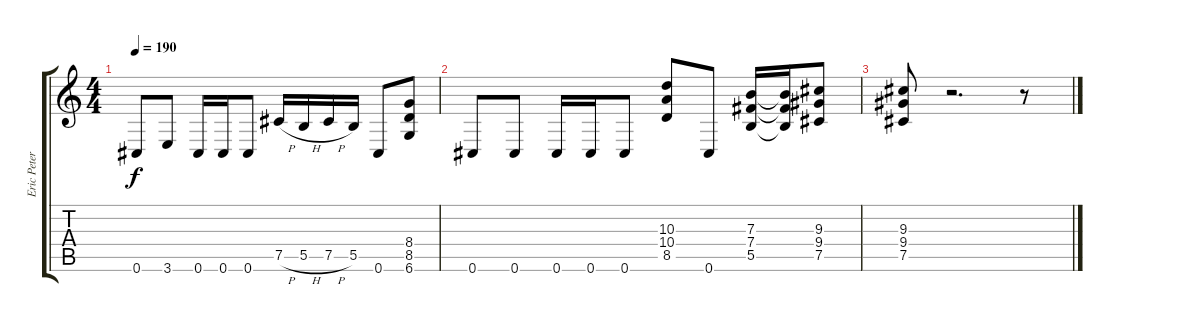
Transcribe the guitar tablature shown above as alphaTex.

\track ("Eric Peterson" "Eric Peter") {instrument distortionguitar}
\staff {score tabs}
\tuning (Db4 Ab3 E3 B2 Gb2 Db2) {hide}
\ts (4 4)
\tempo 190
\clef g2
\ks c
0.6.8{dy f} 3.6.8 0.6.16 0.6.16 0.6.8 7.5{h}.16 5.5{h}.16 7.5{h}.16 5.5.16 0.6.8 (8.4 8.5 6.6).8 |
0.6.8 0.6.8 0.6.16 0.6.16 0.6.8 (10.3 10.4 8.5).8 0.6.8 (7.3 7.4 5.5).16 (7.3{t} 7.4{t} 5.5{t}).16 (9.3 9.4 7.5).8 |
(9.3 9.4 7.5).8 r.2{d} r.8
